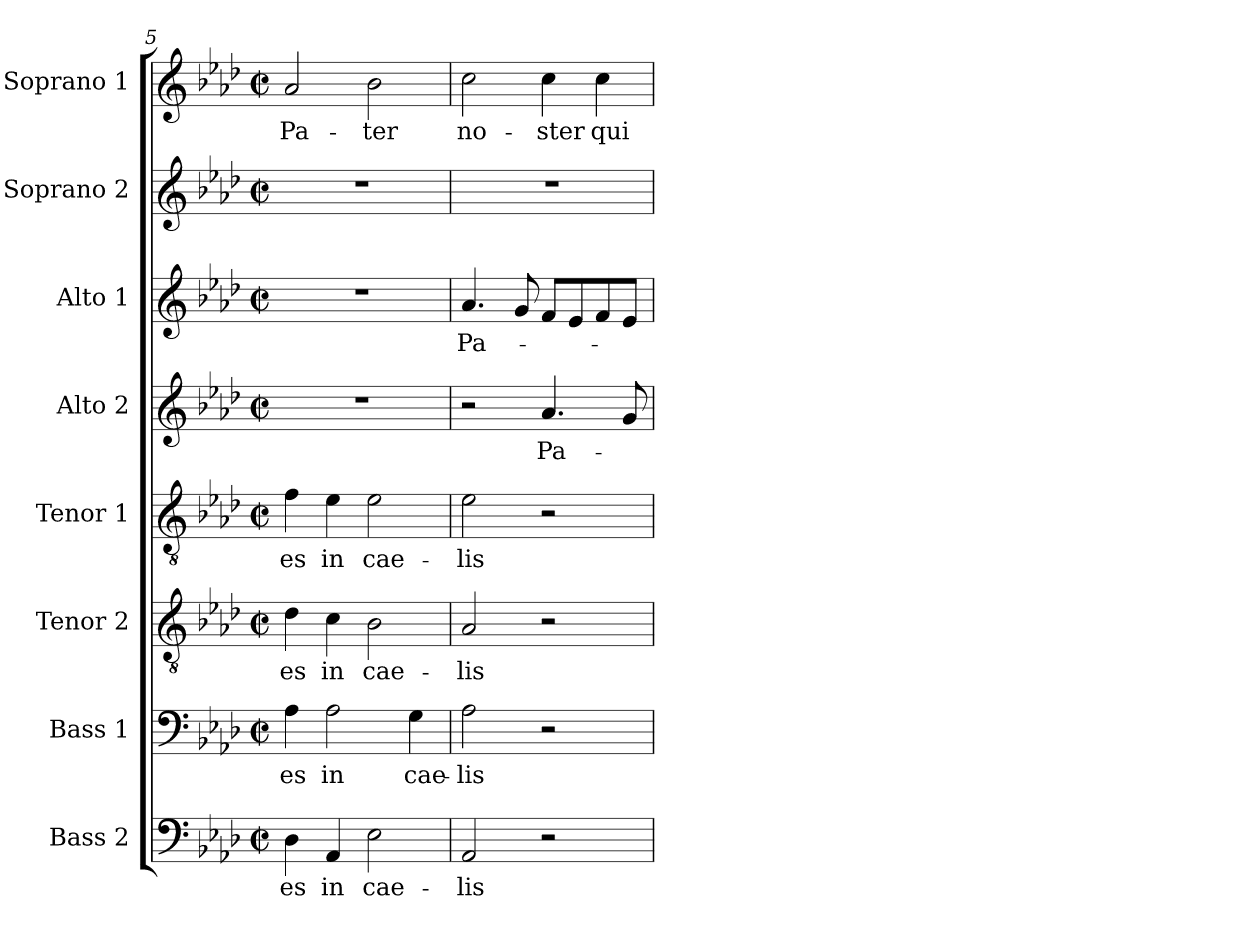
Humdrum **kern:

**kern	**text	**kern	**text	**kern	**text	**kern	**text	**kern	**text	**kern	**text	**kern	**kern	**text
*part8	*part8	*part7	*part7	*part6	*part6	*part5	*part5	*part4	*part4	*part3	*part3	*part2	*part1	*part1
*staff8	*staff8	*staff7	*staff7	*staff6	*staff6	*staff5	*staff5	*staff4	*staff4	*staff3	*staff3	*staff2	*staff1	*staff1
*I"Bass 2	*	*I"Bass 1	*	*I"Tenor 2	*	*I"Tenor 1	*	*I"Alto 2	*	*I"Alto 1	*	*I"Soprano 2	*I"Soprano 1	*
*I'B.2	*	*I'B.1	*	*I'T.2	*	*I'T.1	*	*I'A.2	*	*I'A.1	*	*I'S.2	*I'S.1	*
*clefF4	*	*clefF4	*	*clefGv2	*	*clefGv2	*	*clefG2	*	*clefG2	*	*clefG2	*clefG2	*
*	*	*	*	*ITrd7c12	*	*ITrd7c12	*	*	*	*	*	*	*	*
*k[b-e-a-d-]	*	*k[b-e-a-d-]	*	*k[b-e-a-d-]	*	*k[b-e-a-d-]	*	*k[b-e-a-d-]	*	*k[b-e-a-d-]	*	*k[b-e-a-d-]	*k[b-e-a-d-]	*
*A-:	*	*A-:	*	*A-:	*	*A-:	*	*A-:	*	*A-:	*	*A-:	*A-:	*
*M2/2	*	*M2/2	*	*M2/2	*	*M2/2	*	*M2/2	*	*M2/2	*	*M2/2	*M2/2	*
*met(c|)	*	*met(c|)	*	*met(c|)	*	*met(c|)	*	*met(c|)	*	*met(c|)	*	*met(c|)	*met(c|)	*
=5	=5	=5	=5	=5	=5	=5	=5	=5	=5	=5	=5	=5	=5	=5
!	!LO:LY:b:color=#000000	!	!	!	!	!	!	!	!	!	!	!	!	!
!	!	!	!LO:LY:b:color=#000000	!	!	!	!	!	!	!	!	!	!	!
!	!	!	!	!	!LO:LY:b:color=#000000	!	!	!	!	!	!	!	!	!
!	!	!	!	!	!	!	!LO:LY:b:color=#000000	!	!	!	!	!	!	!
!	!	!	!	!	!	!	!	!	!	!	!	!	!	!LO:LY:b:color=#000000
4D-i\	es	4A-i\	es	4D-i\	es	4Fi\	es	1r	.	1r	.	1r	2a-i/	Pa-
!	!LO:LY:b:color=#000000	!	!	!	!	!	!	!	!	!	!	!	!	!
!	!	!	!LO:LY:b:color=#000000	!	!	!	!	!	!	!	!	!	!	!
!	!	!	!	!	!LO:LY:b:color=#000000	!	!	!	!	!	!	!	!	!
!	!	!	!	!	!	!	!LO:LY:b:color=#000000	!	!	!	!	!	!	!
4AA-i/	in	2A-i\	in	4Ci\	in	4E-i\	in	.	.	.	.	.	.	.
!	!LO:LY:b:color=#000000	!	!	!	!	!	!	!	!	!	!	!	!	!
!	!	!	!	!	!LO:LY:b:color=#000000	!	!	!	!	!	!	!	!	!
!	!	!	!	!	!	!	!LO:LY:b:color=#000000	!	!	!	!	!	!	!
!	!	!	!	!	!	!	!	!	!	!	!	!	!	!LO:LY:b:color=#000000
2E-i\	cae-	.	.	2BB-i\	cae-	2E-i\	cae-	.	.	.	.	.	2b-i\	-ter
!	!	!	!LO:LY:b:color=#000000	!	!	!	!	!	!	!	!	!	!	!
.	.	4Gi\	cae-	.	.	.	.	.	.	.	.	.	.	.
!!LO:LB:g=z
=6	=6	=6	=6	=6	=6	=6	=6	=6	=6	=6	=6	=6	=6	=6
!	!LO:LY:b:color=#000000	!	!	!	!	!	!	!	!	!	!	!	!	!
!	!	!	!LO:LY:b:color=#000000	!	!	!	!	!	!	!	!	!	!	!
!	!	!	!	!	!LO:LY:b:color=#000000	!	!	!	!	!	!	!	!	!
!	!	!	!	!	!	!	!LO:LY:b:color=#000000	!	!	!	!	!	!	!
!	!	!	!	!	!	!	!	!	!	!	!LO:LY:b:color=#000000	!	!	!
!	!	!	!	!	!	!	!	!	!	!	!	!	!	!LO:LY:b:color=#000000
2AA-i/	-lis	2A-i\	-lis	2AA-i/	-lis	2E-i\	-lis	2r	.	4.a-i/	Pa-	1r	2cci\	no-
.	.	.	.	.	.	.	.	.	.	8gi/	.	.	.	.
!	!	!	!	!	!	!	!	!	!LO:LY:b:color=#000000	!	!	!	!	!
!	!	!	!	!	!	!	!	!	!	!	!	!	!	!LO:LY:b:color=#000000
2r	.	2r	.	2r	.	2r	.	4.a-i/	Pa-	8fi/L	.	.	4cci\	-ster
.	.	.	.	.	.	.	.	.	.	8e-i/	.	.	.	.
!	!	!	!	!	!	!	!	!	!	!	!	!	!	!LO:LY:b:color=#000000
.	.	.	.	.	.	.	.	.	.	8fi/	.	.	4cci\	qui
.	.	.	.	.	.	.	.	8gi/	.	8e-i/J	.	.	.	.
=	=	=	=	=	=	=	=	=	=	=	=	=	=	=
*-	*-	*-	*-	*-	*-	*-	*-	*-	*-	*-	*-	*-	*-	*-
